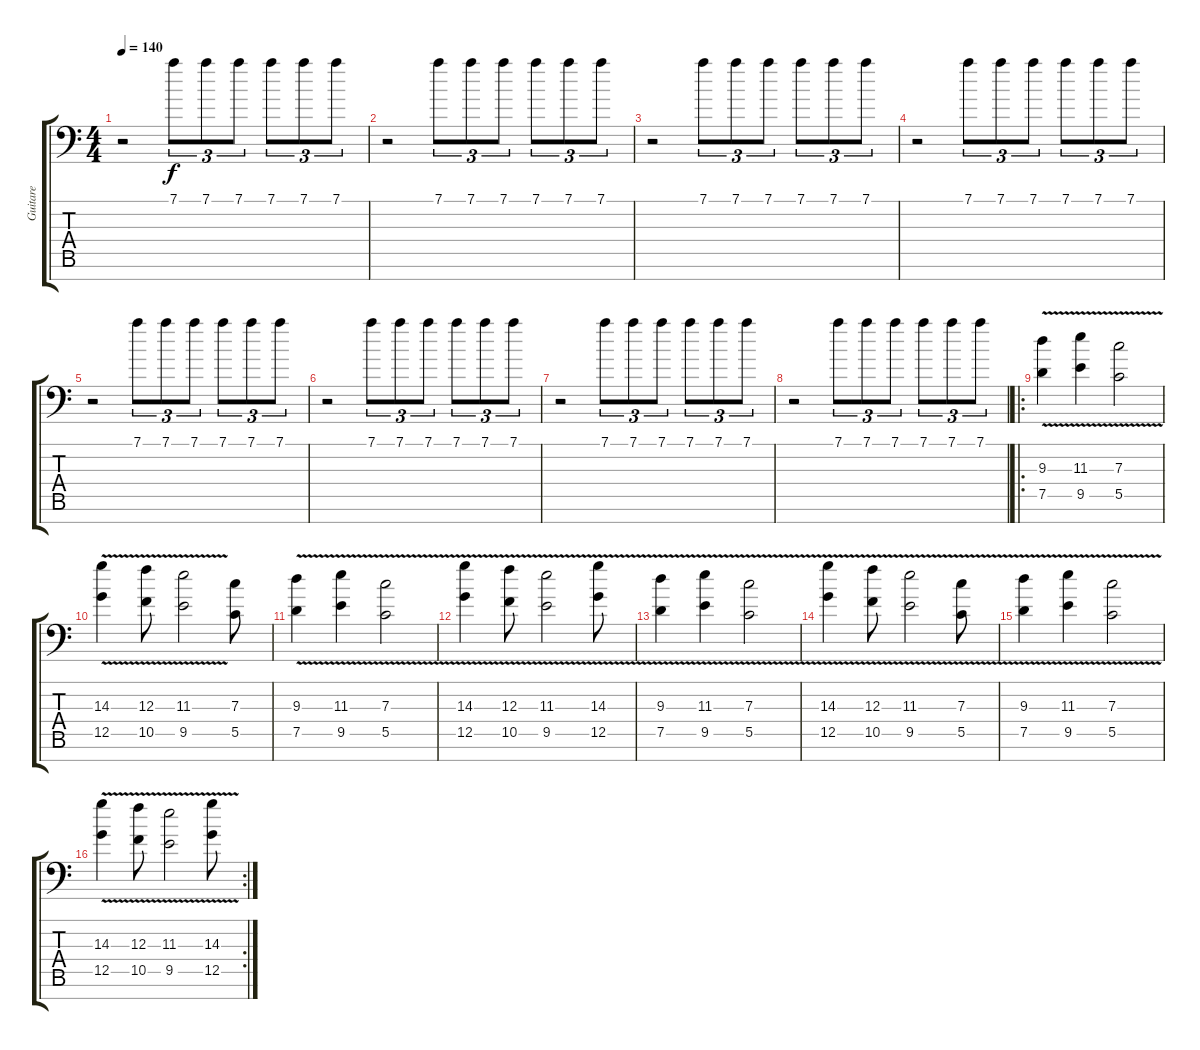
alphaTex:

\track ("Guitare" "Guitare") {instrument overdrivenguitar}
\staff {score tabs}
\tuning (D4 A3 F3 C3 G2 D2 A1) {hide}
\ts (4 4)
\tempo 140
\clef f4
\ks c
r.2{dy f} 7.1.8{tu (3 2)} 7.1.8{tu (3 2)} 7.1.8{tu (3 2)} 7.1.8{tu (3 2)} 7.1.8{tu (3 2)} 7.1.8{tu (3 2)} |
r.2 7.1.8{tu (3 2)} 7.1.8{tu (3 2)} 7.1.8{tu (3 2)} 7.1.8{tu (3 2)} 7.1.8{tu (3 2)} 7.1.8{tu (3 2)} |
r.2 7.1.8{tu (3 2)} 7.1.8{tu (3 2)} 7.1.8{tu (3 2)} 7.1.8{tu (3 2)} 7.1.8{tu (3 2)} 7.1.8{tu (3 2)} |
r.2 7.1.8{tu (3 2)} 7.1.8{tu (3 2)} 7.1.8{tu (3 2)} 7.1.8{tu (3 2)} 7.1.8{tu (3 2)} 7.1.8{tu (3 2)} |
r.2 7.1.8{tu (3 2)} 7.1.8{tu (3 2)} 7.1.8{tu (3 2)} 7.1.8{tu (3 2)} 7.1.8{tu (3 2)} 7.1.8{tu (3 2)} |
r.2 7.1.8{tu (3 2)} 7.1.8{tu (3 2)} 7.1.8{tu (3 2)} 7.1.8{tu (3 2)} 7.1.8{tu (3 2)} 7.1.8{tu (3 2)} |
r.2 7.1.8{tu (3 2)} 7.1.8{tu (3 2)} 7.1.8{tu (3 2)} 7.1.8{tu (3 2)} 7.1.8{tu (3 2)} 7.1.8{tu (3 2)} |
r.2 7.1.8{tu (3 2)} 7.1.8{tu (3 2)} 7.1.8{tu (3 2)} 7.1.8{tu (3 2)} 7.1.8{tu (3 2)} 7.1.8{tu (3 2)} |
\ro
(9.3{v} 7.5{v}).4 (11.3{v} 9.5{v}).4 (7.3{v} 5.5{v}).2 |
(14.3{v} 12.5{v}).4 (12.3{v} 10.5{v}).8 (11.3{v} 9.5{v}).2 (7.3 5.5).8 |
(9.3{v} 7.5{v}).4 (11.3{v} 9.5{v}).4 (7.3{v} 5.5{v}).2 |
(14.3{v} 12.5{v}).4 (12.3{v} 10.5{v}).8 (11.3{v} 9.5{v}).2 (14.3{v} 12.5{v}).8 |
(9.3{v} 7.5{v}).4 (11.3{v} 9.5{v}).4 (7.3{v} 5.5{v}).2 |
(14.3{v} 12.5{v}).4 (12.3{v} 10.5{v}).8 (11.3{v} 9.5{v}).2 (7.3{v} 5.5{v}).8 |
(9.3{v} 7.5{v}).4 (11.3{v} 9.5{v}).4 (7.3{v} 5.5{v}).2 |
\rc 2
(14.3{v} 12.5{v}).4 (12.3{v} 10.5{v}).8 (11.3{v} 9.5{v}).2 (14.3{v} 12.5{v}).8
